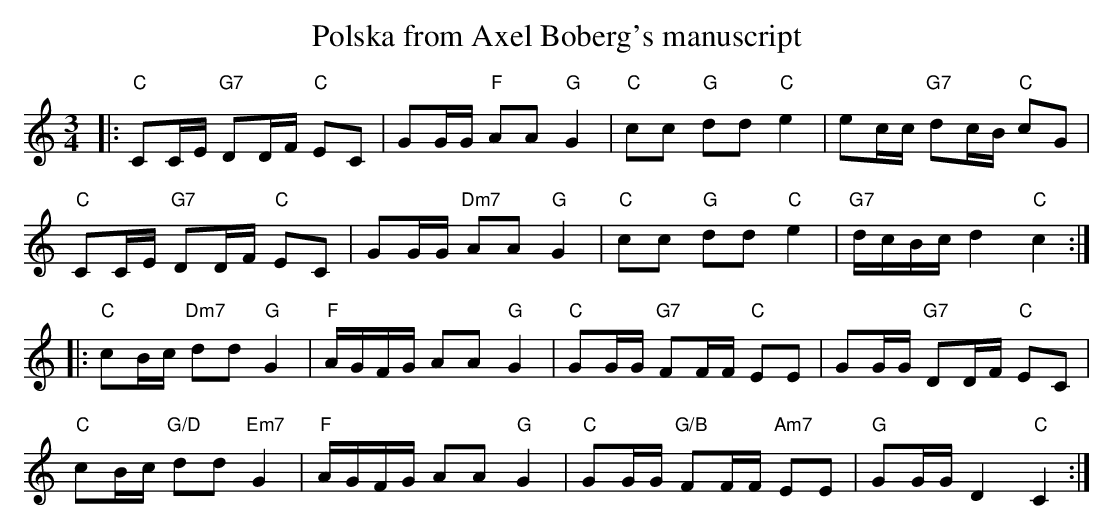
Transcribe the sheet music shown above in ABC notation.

X:1
T:Polska from Axel Boberg's manuscript
L:1/4
M:3/4
K:C
V:1
|: "C" C/C/4E/4 "G7" D/D/4F/4 "C" E/C/ | G/G/4G/4 "F" A/A/ "G" G | "C" c/c/ "G" d/d/ "C" e | e/c/4c/4 "G7" d/c/4B/4 "C" c/G/ |
"C" C/C/4E/4 "G7" D/D/4F/4 "C" E/C/ | G/G/4G/4 "Dm7" A/A/ "G" G | "C" c/c/ "G" d/d/ "C" e | "G7" d/4c/4B/4c/4 d "C" c :|
|:"C" c/B/4c/4 "Dm7" d/d/ "G" G | "F" A/4G/4F/4G/4 A/A/ "G" G | "C" G/G/4G/4 "G7" F/F/4F/4 "C" E/E/ | G/G/4G/4 "G7" D/D/4F/4 "C" E/C/ |
"C" c/B/4c/4 "G/D" d/d/ "Em7" G | "F" A/4G/4F/4G/4 A/A/ "G" G | "C" G/G/4G/4 "G/B" F/F/4F/4 "Am7" E/E/ | "G" G/G/4G/4 D "C" C :|
